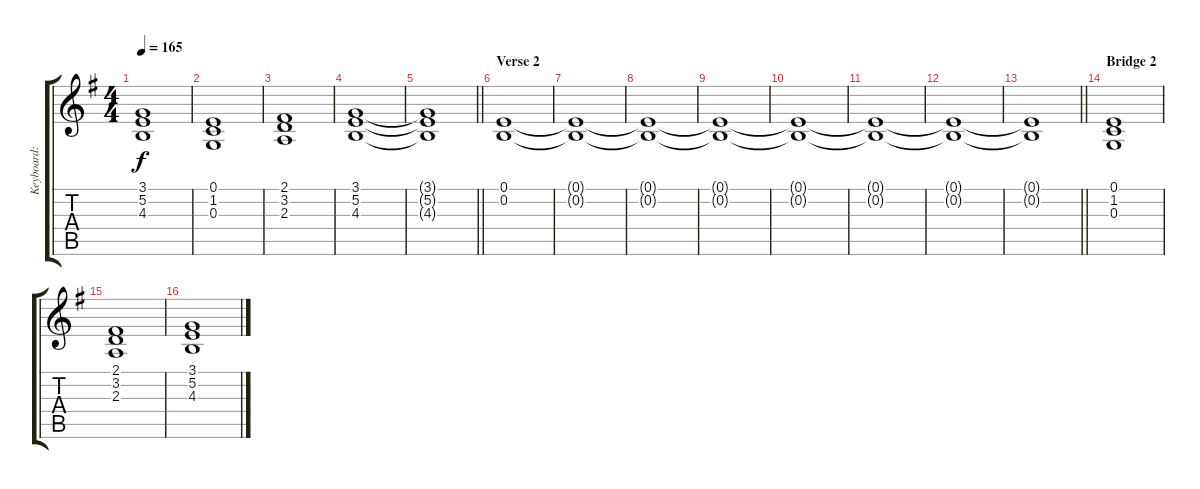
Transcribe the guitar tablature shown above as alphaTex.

\track ("Keyboard: Juha Mäenpää" "Keyboard: ") {instrument stringensemble1}
\staff {score tabs}
\tuning (E4 B3 G3 D3 A2 E2) {hide}
\ts (4 4)
\tempo 165
\clef g2
\ks eminor
(3.1{t} 5.2{t} 4.3{t}).1{dy f} |
(0.1 1.2 0.3).1 |
(2.1 3.2 2.3).1 |
(3.1 5.2 4.3).1 |
\barLineRight lightlight
(3.1{t} 5.2{t} 4.3{t}).1 |
\section ("" "Verse 2")
(0.1 0.2).1 |
(0.1{t} 0.2{t}).1 |
(0.1{t} 0.2{t}).1 |
(0.1{t} 0.2{t}).1 |
(0.1{t} 0.2{t}).1 |
(0.1{t} 0.2{t}).1 |
(0.1{t} 0.2{t}).1 |
\barLineRight lightlight
(0.1{t} 0.2{t}).1 |
\section ("" "Bridge 2")
(0.1 1.2 0.3).1 |
(2.1 3.2 2.3).1 |
(3.1 5.2 4.3).1
